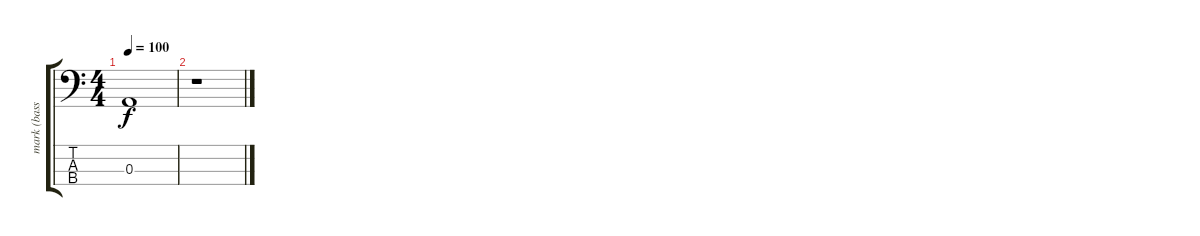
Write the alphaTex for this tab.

\track ("mark (bass)" "mark (bass") {instrument electricbasspick}
\staff {score tabs}
\tuning (G2 D2 A1 E1) {hide}
\ts (4 4)
\tempo 100
\clef f4
\ks c
0.3.1{dy f} |
r.1
